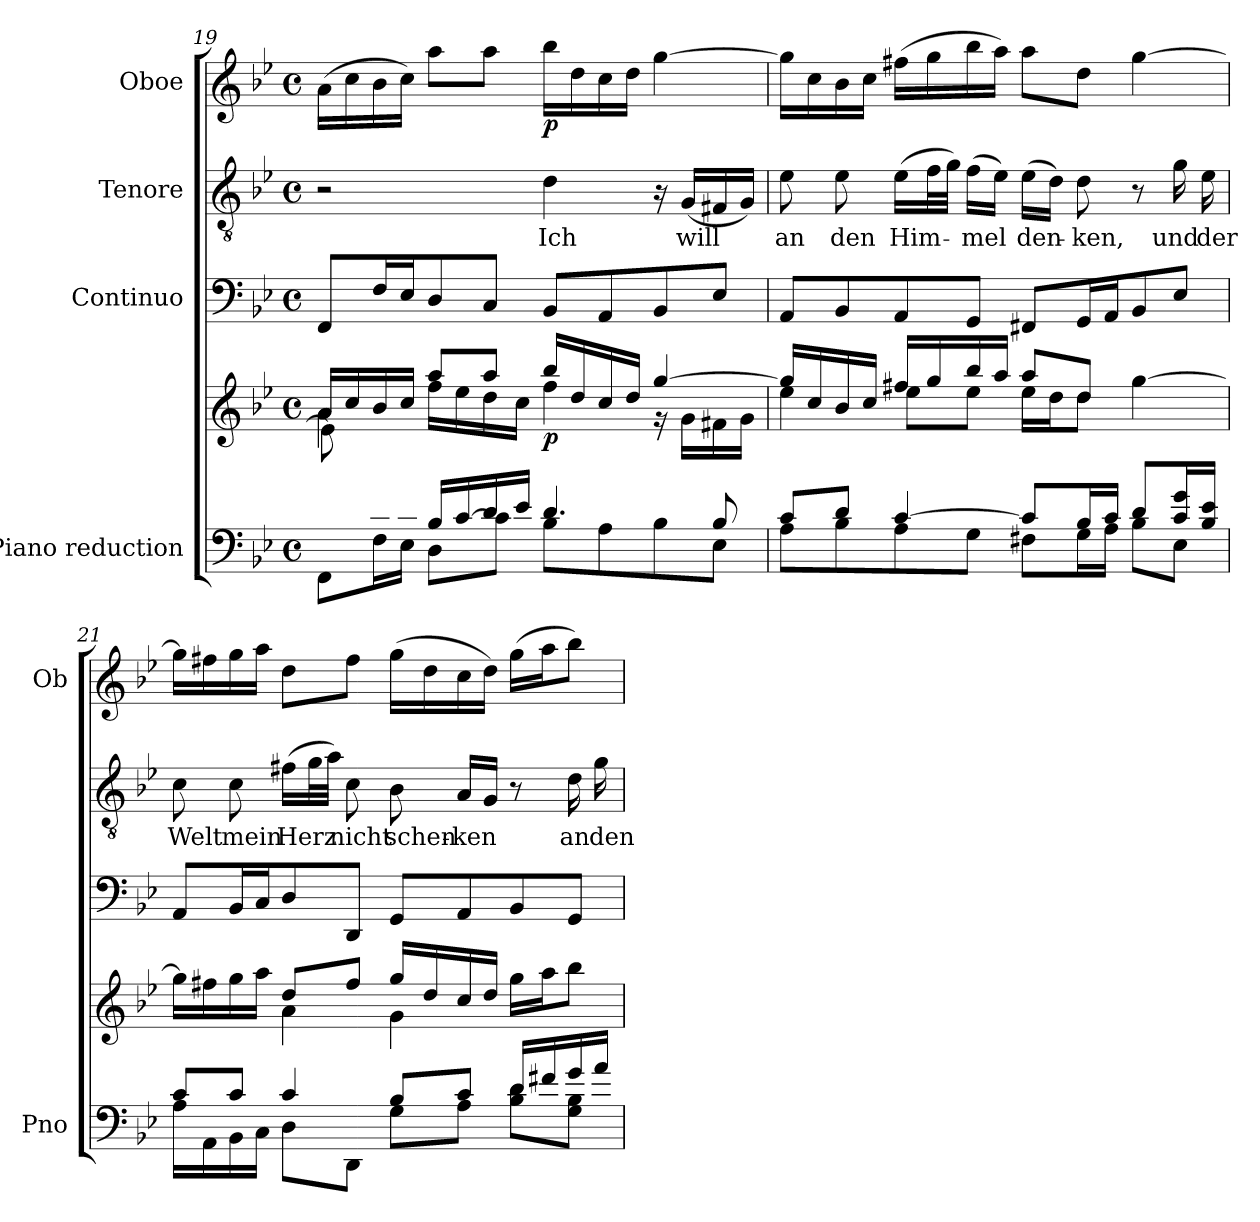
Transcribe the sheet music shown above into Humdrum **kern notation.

**kern	**kern	**dynam	**kern	**kern	**text	**kern	**dynam
*part4	*part4	*part4	*part3	*part2	*part2	*part1	*part1
*staff5	*staff4	*staff4/5	*staff3	*staff2	*staff2	*staff1	*staff1
*I"Piano reduction	*	*	*I"Continuo	*I"Tenore	*	*I"Oboe	*
*I'Pno	*	*	*	*	*	*I'Ob	*
*clefF4	*clefG2	*	*clefF4	*clefGv2	*	*clefG2	*
*k[b-e-]	*k[b-e-]	*	*k[b-e-]	*k[b-e-]	*	*k[b-e-]	*
*M4/4	*M4/4	*	*M4/4	*M4/4	*	*M4/4	*
*met(c)	*met(c)	*	*met(c)	*met(c)	*	*met(c)	*
=19	=19	=19	=19	=19	=19	=19	=19
*^	*^	*	*	*	*	*	*
*	*	*	*^	*	*	*	*	*	*
8ryy	8FF\L	16a/LL	4a\	8e-\L]	.	8FF/L	2r	.	(16a\LL	.
.	.	16cc/	.	.	.	.	.	.	16cc\	.
16d/L	16F\L	16b-/	.	2..ryy	.	16F/L	.	.	16b-\	.
16c/JJ	16E-\JJ	16cc/JJ	.	.	.	16E-/J	.	.	16cc\JJ)	.
16B-/LL	8D\L	8aa/L	16ff\LL	.	.	8D/	.	.	8aa\L	.
[<16c/	.	.	16ee-\	.	.	.	.	.	.	.
16d/	8c\J]	8aa/J	16dd\	.	.	8C/J	.	.	8aa\J	.
16e-/JJ	.	.	16cc\JJ	.	.	.	.	.	.	.
!	!	!	!	!	!LO:DY:b	!	!	!LO:LY:b	!	!LO:DY:b
4.d/	8B-\L	16bb-/LL	4ff\	.	p	8BB-/L	4d\	Ich	16bb-\LL	p
.	.	16dd/	.	.	.	.	.	.	16dd\	.
.	8A\	16cc/	.	.	.	8AA/	.	.	16cc\	.
.	.	16dd/JJ	.	.	.	.	.	.	16dd\JJ	.
.	8B-\	[4gg/	16r	.	.	8BB-/	16r	.	[4gg\	.
!	!	!	!	!	!	!	!	!LO:LY:b	!	!
.	.	.	16g\LL	.	.	.	(16G/LL	-will	.	.
8B-/	8E-\J	.	16f#X\	.	.	8E-/J	16F#X/	.	.	.
.	.	.	16g\JJ	.	.	.	16G/JJ)	.	.	.
*	*	*	*v	*v	*	*	*	*	*	*
=20	=20	=20	=20	=20	=20	=20	=20	=20	=20
!	!	!	!	!	!	!	!LO:LY:b	!	!
8c/L	8A\L	16gg/LL]	4ee-\	.	8AA/L	8e-\	an	16gg\LL]	.
.	.	16cc/	.	.	.	.	.	16cc\	.
!	!	!	!	!	!	!	!LO:LY:b	!	!
8d/J	8B-\	16b-/	.	.	8BB-/	8e-\	den	16b-\	.
.	.	16cc/JJ	.	.	.	.	.	16cc\JJ	.
!	!	!	!	!	!	!	!LO:LY:b	!	!
[4c/	8A\	16ff#X/LL	8ee-\L	.	8AA/	(16e-\LL	Him-	(16ff#X\LL	.
.	.	16gg/	.	.	.	32f\L	.	16gg\	.
.	.	.	.	.	.	32g\JJJ)	.	.	.
!	!	!	!	!	!	!	!LO:LY:b	!	!
.	8G\J	16bb-/	8ee-\J	.	8GG/J	(16f\LL	-mel	16bb-\	.
.	.	16aa/JJ	.	.	.	16e-\JJ)	.	16aa\JJ)	.
!	!	!	!	!	!	!	!LO:LY:b	!	!
8c/L]	8F#X\L	8aa/L	16ee-\LL	.	8FF#X/L	(16e-\LL	den-	8aa\L	.
.	.	.	16dd\J	.	.	16d\JJ)	.	.	.
!	!	!	!	!	!	!	!LO:LY:b	!	!
16B-/L	16G\L	8dd/J	8dd\J	.	16GG/L	8d\	-ken,	8dd\J	.
16c/JJ	16A\JJ	.	.	.	16AA/J	.	.	.	.
8d/L	8B-\L	[>4gg\	4ryy	.	8BB-/	8r	.	[4gg\	.
!	!	!	!	!	!	!	!LO:LY:b	!	!
16c/ 16g/L	8E-\J	.	.	.	8E-/J	16g\	und	.	.
!	!	!	!	!	!	!	!LO:LY:b	!	!
16B-/ 16e-/JJ	.	.	.	.	.	16e-\	der	.	.
!!LO:PB:g=z
=21	=21	=21	=21	=21	=21	=21	=21	=21	=21
!	!	!	!	!	!	!	!LO:LY:b	!	!
8c/L	16A\LL	16gg\LL]	4ryy	.	8AA/L	8c\	Welt	16gg\LL]	.
.	16AA\	16ff#X\	.	.	.	.	.	16ff#X\	.
!	!	!	!	!	!	!	!LO:LY:b	!	!
8c/J	16BB-\	16gg\	.	.	16BB-/L	8c\	mein	16gg\	.
.	16C\JJ	16aa\JJ	.	.	16C/J	.	.	16aa\JJ	.
!	!	!	!	!	!	!	!LO:LY:b	!	!
4c/	8D\L	8dd/L	4a\	.	8D/	(16f#X\LL	Herz	8dd\L	.
.	.	.	.	.	.	32g\L	.	.	.
.	.	.	.	.	.	32a\JJJ)	.	.	.
!	!	!	!	!	!	!	!LO:LY:b	!	!
.	8DD\J	8ff#/J	.	.	8DD/J	8c\	nicht	8ff#\J	.
!	!	!	!	!	!	!	!LO:LY:b	!	!
8B-/L	8G\L	16gg/LL	4g\	.	8GG/L	8B-\	schen-	(16gg\LL	.
.	.	16dd/	.	.	.	.	.	16dd\	.
!	!	!	!	!	!	!	!LO:LY:b	!	!
8c/J	8A\J	16cc/	.	.	8AA/	16A/LL	-ken	16cc\	.
.	.	16dd/JJ	.	.	.	16G/JJ	.	16dd\JJ)	.
16d/LL	8B-\ 8d\L	16gg\LL	4ryy	.	8BB-/	8r	.	(16gg\LL	.
16f#X/	.	16aa\J	.	.	.	.	.	16aa\J	.
!	!	!	!	!	!	!	!LO:LY:b	!	!
16g/	8G\ 8B-\J	8bb-\J	.	.	8GG/J	16d\	an	8bb-\J)	.
!	!	!	!	!	!	!	!LO:LY:b	!	!
16a/JJ	.	.	.	.	.	16g\	den	.	.
*v	*v	*	*	*	*	*	*	*	*
*	*v	*v	*	*	*	*	*	*
=	=	=	=	=	=	=	=
*-	*-	*-	*-	*-	*-	*-	*-
